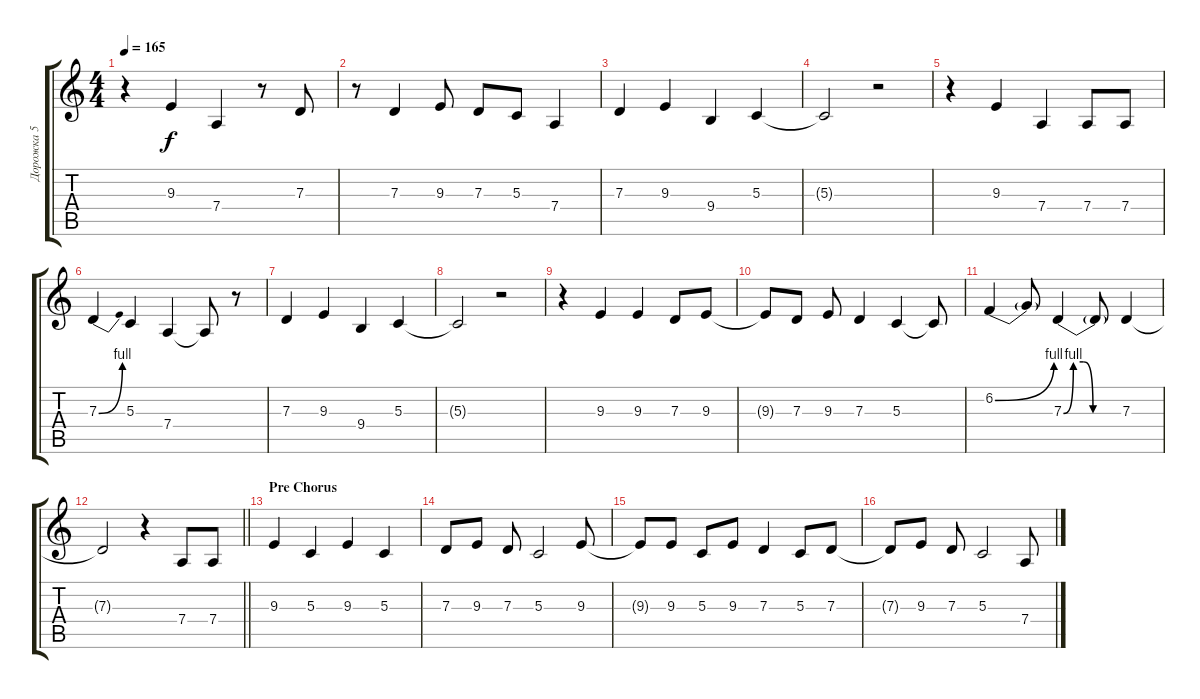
\track ("Дорожка 5" "Дорожка 5") {instrument altosax}
\staff {score tabs}
\tuning (E4 B3 G3 D3 A2 E2) {hide}
\ts (4 4)
\tempo 165
\clef g2
\ks c
r.4{dy f} 9.3.4 7.4.4 r.8 7.3.8 |
r.8 7.3.4 9.3.8 7.3.8 5.3.8 7.4.4 |
7.3.4 9.3.4 9.4.4 5.3.4 |
5.3{t}.2 r.2 |
r.4 9.3.4 7.4.4 7.4.8 7.4.8 |
7.3{be (bend 0 0 60 4)}.4 5.3.4 7.4.4 7.4{t}.8 r.8 |
7.3.4 9.3.4 9.4.4 5.3.4 |
5.3{t}.2 r.2 |
r.4 9.3.4 9.3.4 7.3.8 9.3.8 |
9.3{t}.8 7.3.8 9.3.8 7.3.4 5.3.4 5.3{t}.8 |
6.2{be (bend 0 0 60 4)}.4 6.2{t}.8 7.3{be (custom 0 0 10 4 20 4 30 0 60 0)}.4 7.3{t}.8 7.3.4 |
\barLineRight lightlight
7.3{t}.2 r.4 7.4.8 7.4.8 |
\section ("" "Pre Chorus")
9.3.4 5.3.4 9.3.4 5.3.4 |
7.3.8 9.3.8 7.3.8 5.3.2 9.3.8 |
9.3{t}.8 9.3.8 5.3.8 9.3.8 7.3.4 5.3.8 7.3.8 |
7.3{t}.8 9.3.8 7.3.8 5.3.2 7.4.8
